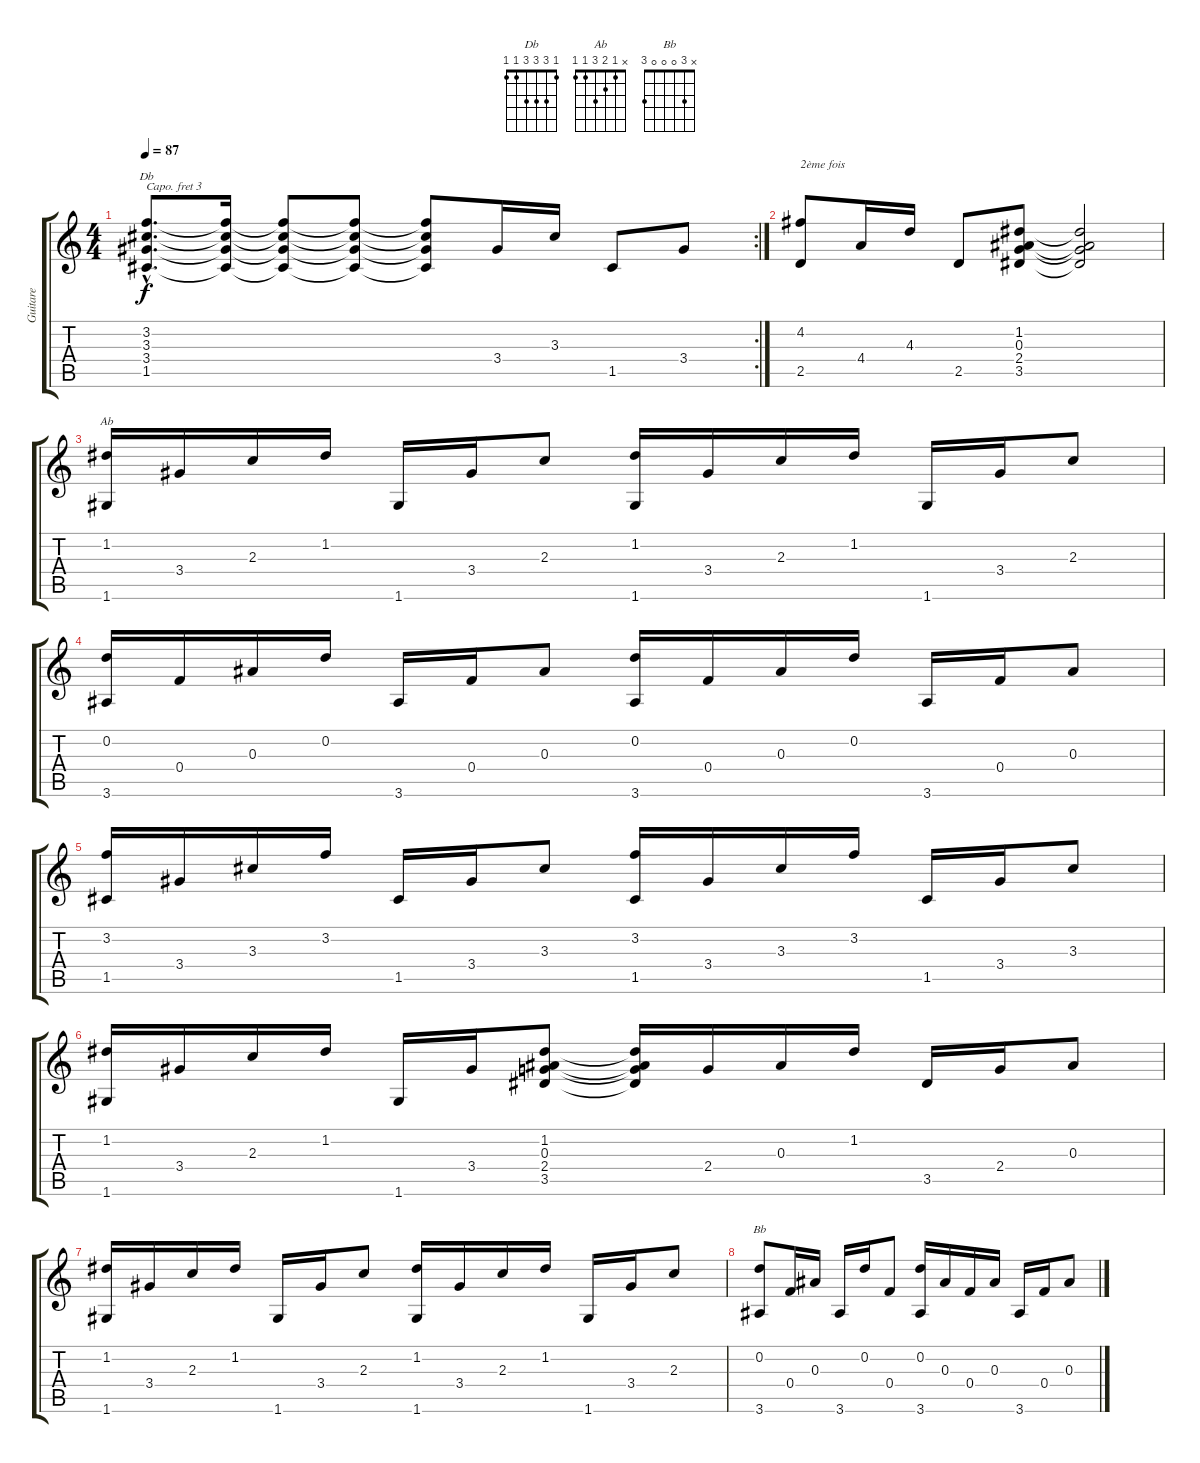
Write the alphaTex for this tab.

\track ("Guitare" "Guitare") {instrument acousticguitarnylon}
\staff {score tabs}
\capo 3
\tuning (E4 B3 G3 D3 A2 E2) {hide}
\chord ("Db" 1 3 3 3 1 1)
\chord ("Ab" x 1 2 3 1 1)
\chord ("Bb" x 3 0 0 0 3)
\rc 2
\ts (4 4)
\tempo 87
\clef g2
\ks c
(3.2{hac} 3.3{hac} 3.4{hac} 1.5{hac}).8{d ch "Db" dy f} (3.2{t} 3.3{t} 3.4{t} 1.5{t}).16 (3.2{t} 3.3{t} 3.4{t} 1.5{t}).8 (3.2{t} 3.3{t} 3.4{t} 1.5{t}).8 (3.2{t} 3.3{t} 3.4{t} 1.5{t}).8 3.4.16 3.3.16 1.5.8 3.4.8 |
(4.2 2.5).8{txt "2ème fois"} 4.4.16 4.3.16 2.5.8 (1.2 0.3 2.4 3.5).8 (1.2{t} 0.3{t} 2.4{t} 3.5{t}).2 |
(1.2 1.6).16{ch "Ab"} 3.4.16 2.3.16 1.2.16 1.6.16 3.4.16 2.3.8 (1.2 1.6).16 3.4.16 2.3.16 1.2.16 1.6.16 3.4.16 2.3.8 |
(0.2 3.6).16 0.4.16 0.3.16 0.2.16 3.6.16 0.4.16 0.3.8 (0.2 3.6).16 0.4.16 0.3.16 0.2.16 3.6.16 0.4.16 0.3.8 |
(3.2 1.5).16 3.4.16 3.3.16 3.2.16 1.5.16 3.4.16 3.3.8 (3.2 1.5).16 3.4.16 3.3.16 3.2.16 1.5.16 3.4.16 3.3.8 |
(1.2 1.6).16 3.4.16 2.3.16 1.2.16 1.6.16 3.4.16 (1.2 0.3 2.4 3.5).8 (1.2{t} 0.3{t} 2.4{t} 3.5{t}).16 2.4.16 0.3.16 1.2.16 3.5.16 2.4.16 0.3.8 |
(1.2 1.6).16 3.4.16 2.3.16 1.2.16 1.6.16 3.4.16 2.3.8 (1.2 1.6).16 3.4.16 2.3.16 1.2.16 1.6.16 3.4.16 2.3.8 |
(0.2 3.6).8{ch "Bb"} 0.4.16 0.3.16 3.6.16 0.2.16 0.4.8 (0.2 3.6).16 0.3.16 0.4.16 0.3.16 3.6.16 0.4.16 0.3.8
